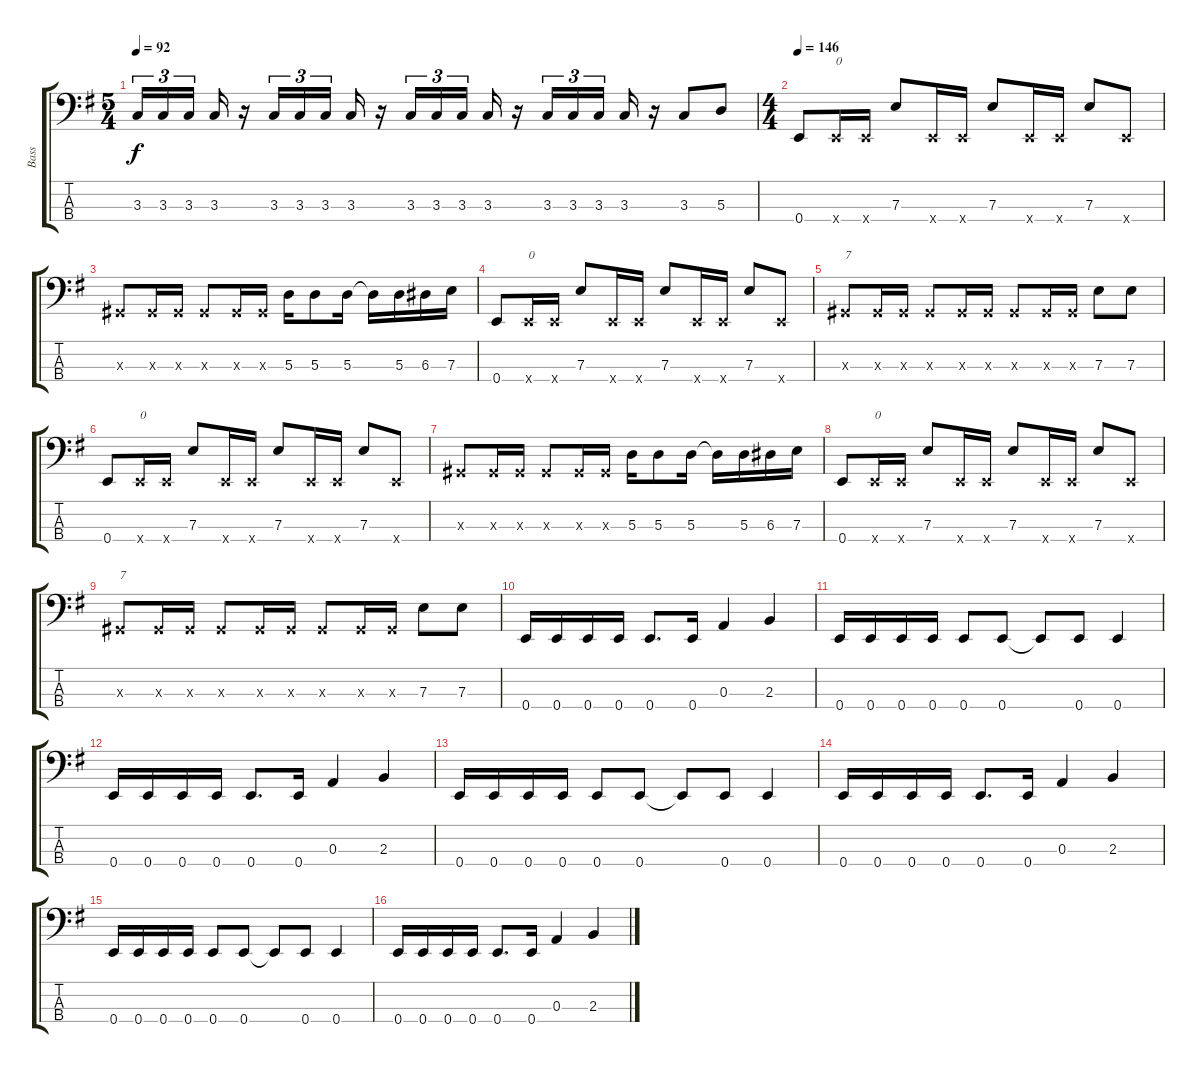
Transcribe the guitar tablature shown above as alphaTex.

\track ("Bass" "Bass") {instrument electricbassfinger}
\staff {score tabs}
\tuning (G2 D2 A1 E1) {hide}
\ts (5 4)
\tempo 92
\clef f4
\ks g
3.3.16{tu (3 2) dy f} 3.3.16{tu (3 2)} 3.3.16{tu (3 2) beam splitsecondary} 3.3.16 r.16 3.3.16{tu (3 2)} 3.3.16{tu (3 2)} 3.3.16{tu (3 2) beam splitsecondary} 3.3.16 r.16 3.3.16{tu (3 2)} 3.3.16{tu (3 2)} 3.3.16{tu (3 2) beam splitsecondary} 3.3.16 r.16 3.3.16{tu (3 2)} 3.3.16{tu (3 2)} 3.3.16{tu (3 2) beam splitsecondary} 3.3.16 r.16 3.3.8 5.3.8 |
\ts (4 4)
\tempo 146
0.4.8 0.4{x}.16{txt "0"} 0.4{x}.16 7.3.8 0.4{x}.16 0.4{x}.16 7.3.8 0.4{x}.16 0.4{x}.16 7.3.8 0.4{x}.8 |
-1.3{x}.8 -1.3{x}.16 -1.3{x}.16 -1.3{x}.8 -1.3{x}.16 -1.3{x}.16 5.3.16 5.3.8 5.3.16 5.3{t}.16 5.3.16 6.3.16 7.3.16 |
0.4.8 0.4{x}.16{txt "0"} 0.4{x}.16 7.3.8 0.4{x}.16 0.4{x}.16 7.3.8 0.4{x}.16 0.4{x}.16 7.3.8 0.4{x}.8 |
-1.3{x}.8{txt "7"} -1.3{x}.16 -1.3{x}.16 -1.3{x}.8 -1.3{x}.16 -1.3{x}.16 -1.3{x}.8 -1.3{x}.16 -1.3{x}.16 7.3.8 7.3.8 |
0.4.8 0.4{x}.16{txt "0"} 0.4{x}.16 7.3.8 0.4{x}.16 0.4{x}.16 7.3.8 0.4{x}.16 0.4{x}.16 7.3.8 0.4{x}.8 |
-1.3{x}.8 -1.3{x}.16 -1.3{x}.16 -1.3{x}.8 -1.3{x}.16 -1.3{x}.16 5.3.16 5.3.8 5.3.16 5.3{t}.16 5.3.16 6.3.16 7.3.16 |
0.4.8 0.4{x}.16{txt "0"} 0.4{x}.16 7.3.8 0.4{x}.16 0.4{x}.16 7.3.8 0.4{x}.16 0.4{x}.16 7.3.8 0.4{x}.8 |
-1.3{x}.8{txt "7"} -1.3{x}.16 -1.3{x}.16 -1.3{x}.8 -1.3{x}.16 -1.3{x}.16 -1.3{x}.8 -1.3{x}.16 -1.3{x}.16 7.3.8 7.3.8 |
0.4.16 0.4.16 0.4.16 0.4.16 0.4.8{d} 0.4.16 0.3.4 2.3.4 |
0.4.16 0.4.16 0.4.16 0.4.16 0.4.8 0.4.8 0.4{t}.8 0.4.8 0.4.4 |
0.4.16 0.4.16 0.4.16 0.4.16 0.4.8{d} 0.4.16 0.3.4 2.3.4 |
0.4.16 0.4.16 0.4.16 0.4.16 0.4.8 0.4.8 0.4{t}.8 0.4.8 0.4.4 |
0.4.16 0.4.16 0.4.16 0.4.16 0.4.8{d} 0.4.16 0.3.4 2.3.4 |
0.4.16 0.4.16 0.4.16 0.4.16 0.4.8 0.4.8 0.4{t}.8 0.4.8 0.4.4 |
0.4.16 0.4.16 0.4.16 0.4.16 0.4.8{d} 0.4.16 0.3.4 2.3.4
